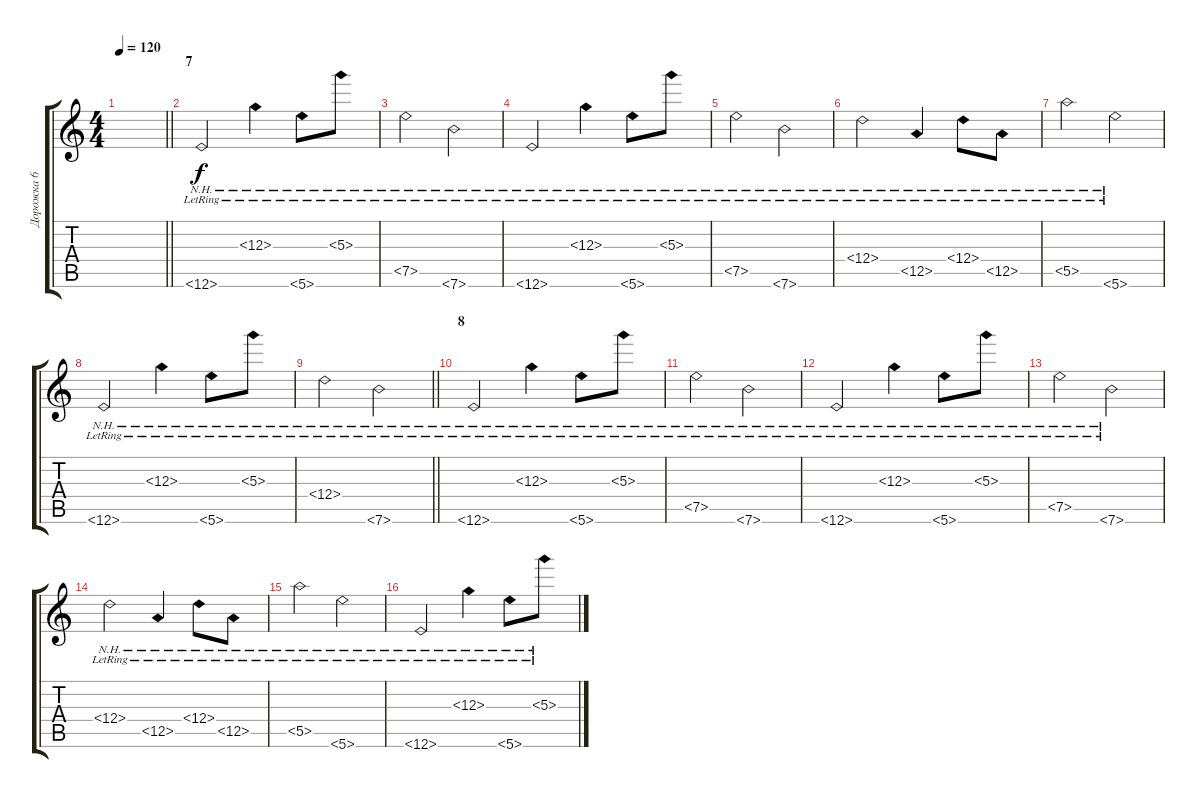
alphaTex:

\track ("Дорожка 6" "Дорожка 6") {instrument acousticguitarnylon}
\staff {score tabs}
\tuning (E4 B3 G3 D3 A2 E2) {hide}
\ts (4 4)
\tempo 120
\clef g2
\barLineRight lightlight
\ks c
|
\section ("" "7")
12.6{nh lr}.2 12.3{nh lr}.4 5.6{nh lr}.8 5.3{nh lr}.8 |
7.5{nh lr}.2 7.6{nh lr}.2 |
12.6{nh lr}.2 12.3{nh lr}.4 5.6{nh lr}.8 5.3{nh lr}.8 |
7.5{nh lr}.2 7.6{nh lr}.2 |
12.4{nh lr}.2 12.5{nh lr}.4 12.4{nh lr}.8 12.5{nh lr}.8 |
5.5{nh lr}.2 5.6{nh lr}.2 |
12.6{nh lr}.2 12.3{nh lr}.4 5.6{nh lr}.8 5.3{nh lr}.8 |
\barLineRight lightlight
12.4{nh lr}.2 7.6{nh lr}.2 |
\section ("" "8")
12.6{nh lr}.2 12.3{nh lr}.4 5.6{nh lr}.8 5.3{nh lr}.8 |
7.5{nh lr}.2 7.6{nh lr}.2 |
12.6{nh lr}.2 12.3{nh lr}.4 5.6{nh lr}.8 5.3{nh lr}.8 |
7.5{nh lr}.2 7.6{nh lr}.2 |
12.4{nh lr}.2 12.5{nh lr}.4 12.4{nh lr}.8 12.5{nh lr}.8 |
5.5{nh lr}.2 5.6{nh lr}.2 |
12.6{nh lr}.2 12.3{nh lr}.4 5.6{nh lr}.8 5.3{nh lr}.8
